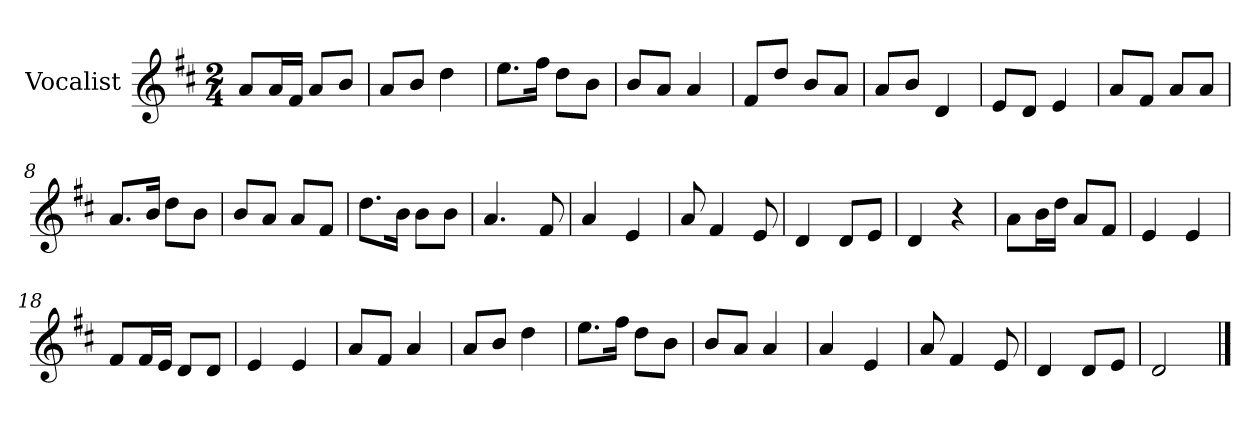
**kern
*part1
*staff1
*I"Vocalist
*k[f#c#]
*D:
*M2/4
=
8aL
16aL
16f#JJ
8aL
8bJ
=1
8aL
8bJ
4dd
=2
8.eeL
16ff#Jk
8ddL
8bJ
=3
8bL
8aJ
4a
=4
8f#L
8ddJ
8bL
8aJ
=5
8aL
8bJ
4d
=6
8eL
8dJ
4e
=7
8aL
8f#J
8aL
8aJ
=8
8.aL
16bJk
8ddL
8bJ
=9
8bL
8aJ
8aL
8f#J
=10
8.ddL
16bJk
8bL
8bJ
=11
4.a
8f#
=12
4a
4e
=13
8a
4f#
8e
=14
4d
8dL
8eJ
=15
4d
4r
=16
8aL
16bL
16ddJJ
8aL
8f#J
=17
4e
4e
=18
8f#L
16f#L
16eJJ
8dL
8dJ
=19
4e
4e
=20
8aL
8f#J
4a
=21
8aL
8bJ
4dd
=22
8.eeL
16ff#Jk
8ddL
8bJ
=23
8bL
8aJ
4a
=24
4a
4e
=25
8a
4f#
8e
=26
4d
8dL
8eJ
=27
2d
==
*-
